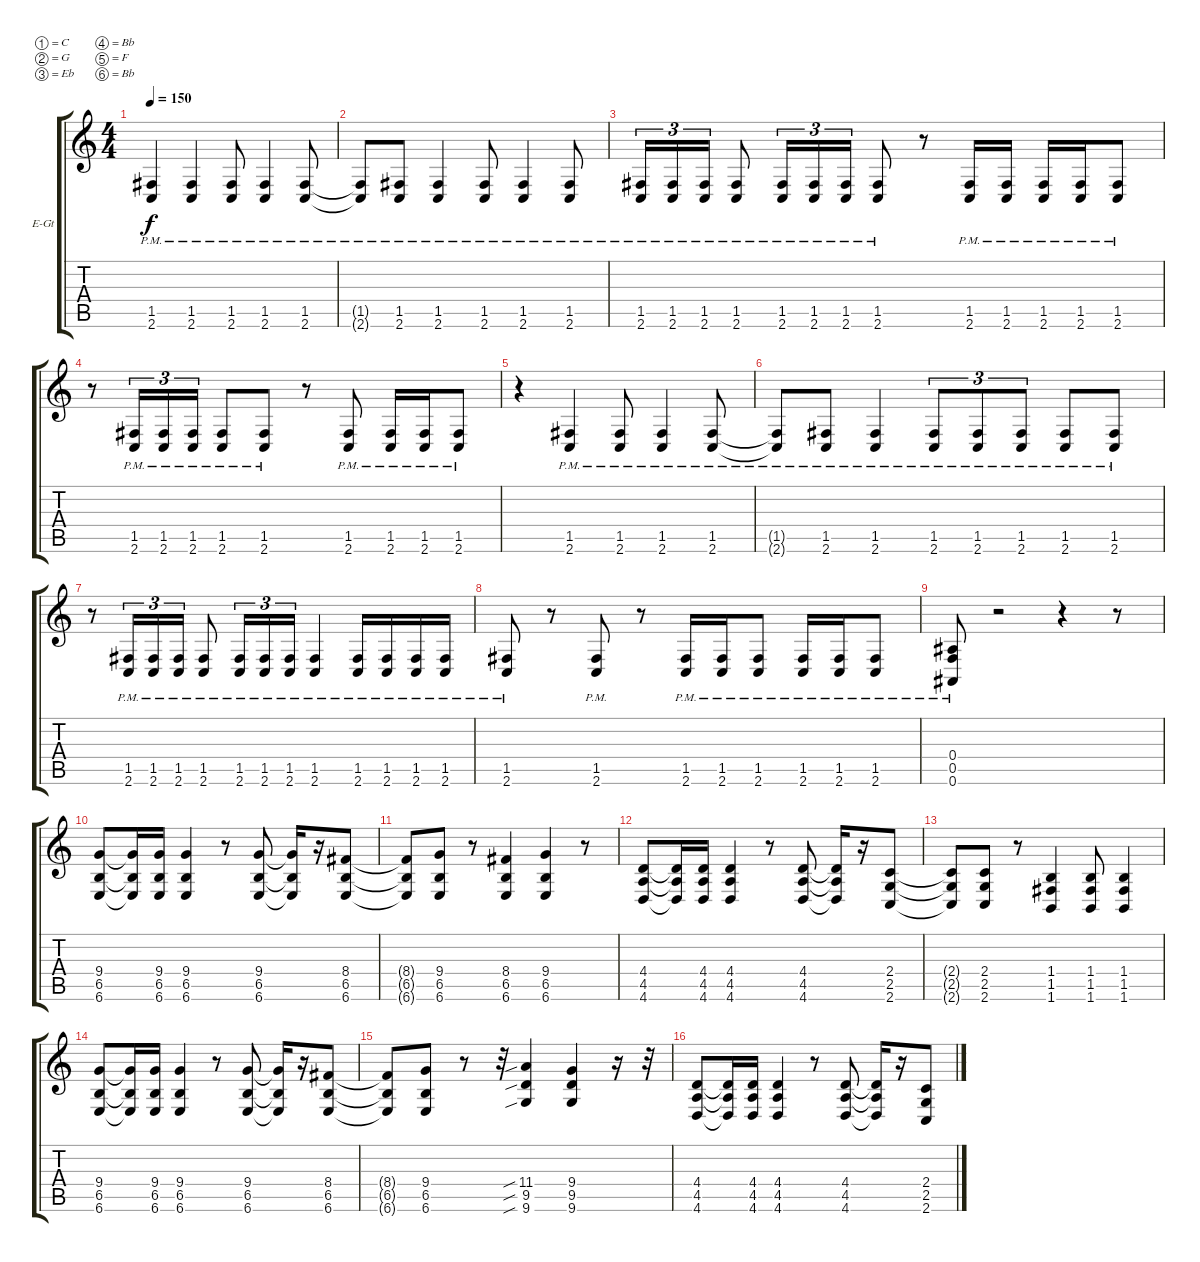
\bracketExtendMode groupsimilarinstruments
\firstSystemTrackNameOrientation horizontal
\otherSystemsTrackNameOrientation horizontal
\track ("James" "E-Gt") {instrument distortionguitar}
\staff {score tabs}
\tuning (C4 G3 Eb3 Bb2 F2 Bb1)
\ts (4 4)
\tempo 150
\clef g2
\ks c
(1.5{pm} 2.6{pm}).4{dy f} (1.5{pm} 2.6{pm}).4 (1.5{pm} 2.6{pm}).8 (1.5{pm} 2.6{pm}).4 (1.5{pm} 2.6{pm}).8 |
(1.5{pm t} 2.6{pm t}).8 (1.5{pm} 2.6{pm}).8 (1.5{pm} 2.6{pm}).4 (1.5{pm} 2.6{pm}).8 (1.5{pm} 2.6{pm}).4 (1.5{pm} 2.6{pm}).8 |
(1.5{pm} 2.6{pm}).16{tu (3 2)} (1.5{pm} 2.6{pm}).16{tu (3 2)} (1.5{pm} 2.6{pm}).16{tu (3 2)} (1.5{pm} 2.6{pm}).8 (1.5{pm} 2.6{pm}).16{tu (3 2)} (1.5{pm} 2.6{pm}).16{tu (3 2)} (1.5{pm} 2.6{pm}).16{tu (3 2)} (1.5{pm} 2.6{pm}).8 r.8 (1.5{pm} 2.6{pm}).16 (1.5{pm} 2.6{pm}).16 (1.5{pm} 2.6{pm}).16 (1.5{pm} 2.6{pm}).16 (1.5{pm} 2.6{pm}).8 |
r.8 (1.5{pm} 2.6{pm}).16{tu (3 2)} (1.5{pm} 2.6{pm}).16{tu (3 2)} (1.5{pm} 2.6{pm}).16{tu (3 2)} (1.5{pm} 2.6{pm}).8 (1.5{pm} 2.6{pm}).8 r.8 (1.5{pm} 2.6{pm}).8 (1.5{pm} 2.6{pm}).16 (1.5{pm} 2.6{pm}).16 (1.5{pm} 2.6{pm}).8 |
r.4 (1.5{pm} 2.6{pm}).4 (1.5{pm} 2.6{pm}).8 (1.5{pm} 2.6{pm}).4 (1.5{pm} 2.6{pm}).8 |
(1.5{pm t} 2.6{pm t}).8 (1.5{pm} 2.6{pm}).8 (1.5{pm} 2.6{pm}).4 (1.5{pm} 2.6{pm}).8{tu (3 2)} (1.5{pm} 2.6{pm}).8{tu (3 2)} (1.5{pm} 2.6{pm}).8{tu (3 2)} (1.5{pm} 2.6{pm}).8 (1.5{pm} 2.6{pm}).8 |
r.8 (1.5{pm} 2.6{pm}).16{tu (3 2)} (1.5{pm} 2.6{pm}).16{tu (3 2)} (1.5{pm} 2.6{pm}).16{tu (3 2)} (1.5{pm} 2.6{pm}).8 (1.5{pm} 2.6{pm}).16{tu (3 2)} (1.5{pm} 2.6{pm}).16{tu (3 2)} (1.5{pm} 2.6{pm}).16{tu (3 2)} (1.5{pm} 2.6{pm}).4 (1.5{pm} 2.6).16 (1.5{pm} 2.6).16 (1.5{pm} 2.6).16 (1.5{pm} 2.6).16 |
(1.5{pm} 2.6).8 r.8 (1.5{pm} 2.6).8 r.8 (1.5{pm} 2.6).16 (1.5{pm} 2.6).16 (1.5{pm} 2.6).8 (1.5{pm} 2.6).16 (1.5{pm} 2.6).16 (1.5{pm} 2.6).8 |
(0.4 0.5{pm} 0.6).8 r.2 r.4 r.8 |
(9.4 6.5 6.6).8 (9.4{t} 6.5{t} 6.6{t}).16 (9.4 6.5 6.6).16 (9.4 6.5 6.6).4 r.8 (9.4 6.5 6.6).8 (9.4{t} 6.5{t} 6.6{t}).16 r.16 (8.4 6.5 6.6).8 |
(8.4{t} 6.5{t} 6.6{t}).8 (9.4 6.5 6.6).8 r.8 (8.4 6.5 6.6).4 (9.4 6.5 6.6).4 r.8 |
(4.4 4.5 4.6).8 (4.4{t} 4.5{t} 4.6{t}).16 (4.4 4.5 4.6).16 (4.4 4.5 4.6).4 r.8 (4.4 4.5 4.6).8 (4.4{t} 4.5{t} 4.6{t}).16 r.16 (2.4 2.5 2.6).8 |
(2.4{t} 2.5{t} 2.6{t}).8 (2.4 2.5 2.6).8 r.8 (1.4 1.5 1.6).4 (1.4 1.5 1.6).8 (1.4 1.5 1.6).4 |
(9.4 6.5 6.6).8 (9.4{t} 6.5{t} 6.6{t}).16 (9.4 6.5 6.6).16 (9.4 6.5 6.6).4 r.8 (9.4 6.5 6.6).8 (9.4{t} 6.5{t} 6.6{t}).16 r.16 (8.4 6.5 6.6).8 |
(8.4{t} 6.5{t} 6.6{t}).8 (9.4 6.5 6.6).8 r.8 r.32 (11.4{sib} 9.5{sib} 9.6{sib}).4 (9.4 9.5 9.6).4 r.16 r.32 |
(4.4 4.5 4.6).8 (4.4{t} 4.5{t} 4.6{t}).16 (4.4 4.5 4.6).16 (4.4 4.5 4.6).4 r.8 (4.4 4.5 4.6).8 (4.4{t} 4.5{t} 4.6{t}).16 r.16 (2.4 2.5 2.6).8
